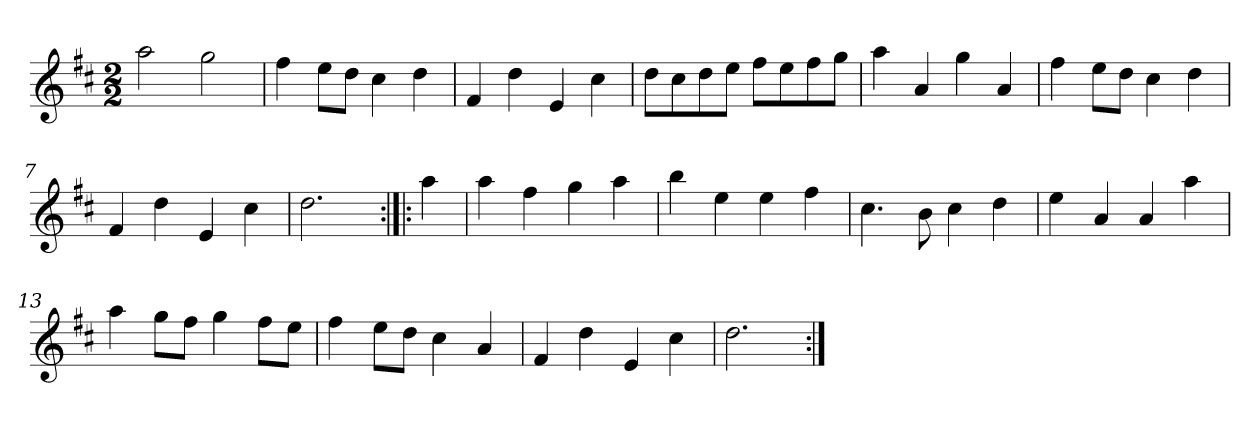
**kern
*part1
*staff1
*clefG2
*k[f#c#]
*D:
*M2/2
*MM148
=1
2aa
2gg
=2
4ff#
8ee\L
8dd\J
4cc#
4dd
=3
4f#
4dd
4e
4cc#
=4
8dd\L
8cc#\
8dd\
8ee\J
8ff#\L
8ee\
8ff#\
8gg\J
=5
4aa
4a
4gg
4a
=6
4ff#
8ee\L
8dd\J
4cc#
4dd
=7
4f#
4dd
4e
4cc#
=8
2.dd
=:|!|:
4aa
=9
4aa
4ff#
4gg
4aa
=10
4bb
4ee
4ee
4ff#
=11
4.cc#
8b
4cc#
4dd
=12
4ee
4a
4a
4aa
=13
4aa
8gg\L
8ff#\J
4gg
8ff#\L
8ee\J
=14
4ff#
8ee\L
8dd\J
4cc#
4a
=15
4f#
4dd
4e
4cc#
=16
2.dd
=:|!
*-
